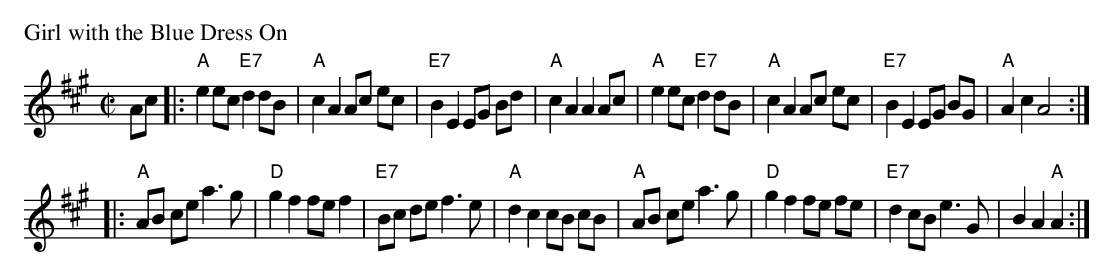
X:1
P: Girl with the Blue Dress On
M: C|
L: 1/8
K: A
Ac \
|: "A"e2 ec "E7"d2 dB | "A"c2 A2 Ac ec \
| "E7"B2E2 EG Bd | "A"c2 A2 A2 Ac \
| "A"e2 ec "E7"d2 dB | "A"c2 A2 Ac ec \
| "E7"B2E2 EG BG | "A"A2 c2 A4 :|
|: "A"AB ce a3 g | "D"g2 f2 fe f2 \
| "E7"Bc de f3 e | "A"d2 c2 cB cB \
| "A"AB ce a3 g | "D"g2 f2 fe fe \
| "E7"d2 cB e3 G | B2 A2 "A"A2 :|
